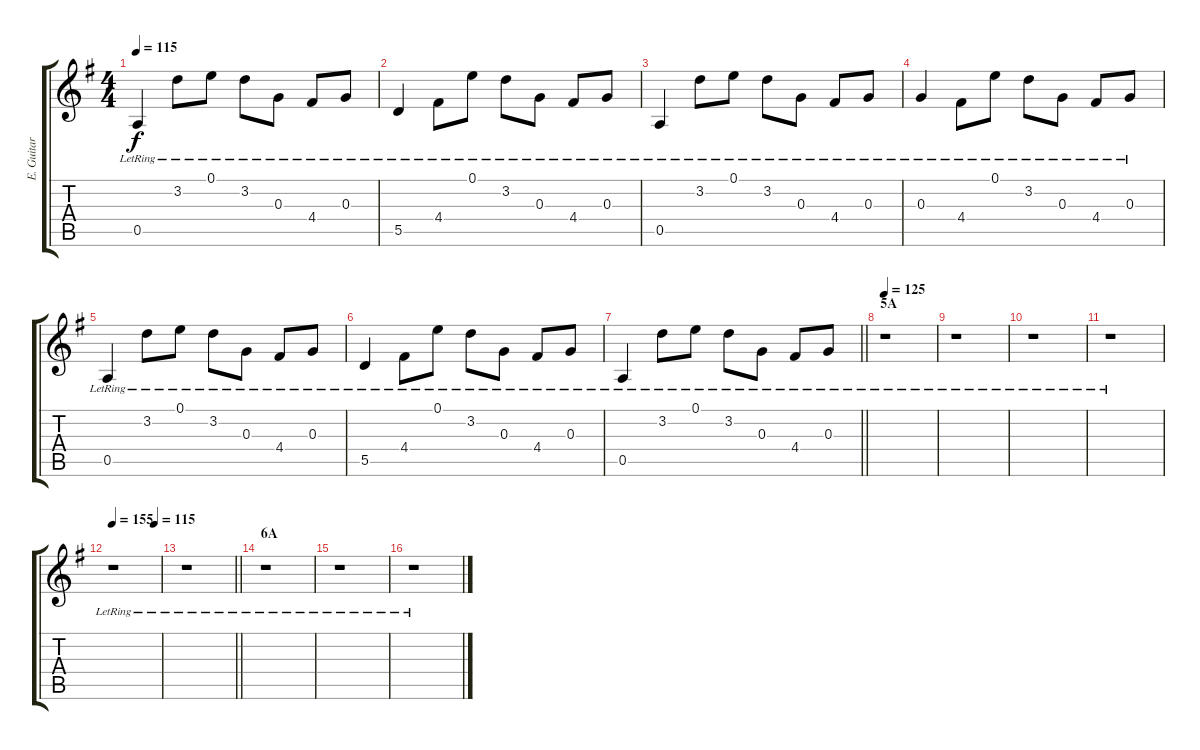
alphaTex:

\track ("E. Guitar II" "E. Guitar ") {instrument electricguitarclean}
\staff {score tabs}
\tuning (E4 B3 G3 D3 A2 E2) {hide}
\ts (4 4)
\tempo 115
\clef g2
\ks g
0.5{lr}.4{dy f} 3.2{lr}.8 0.1{lr}.8 3.2{lr}.8 0.3{lr}.8 4.4{lr}.8 0.3{lr}.8 |
5.5{lr}.4 4.4{lr}.8 0.1{lr}.8 3.2{lr}.8 0.3{lr}.8 4.4{lr}.8 0.3{lr}.8 |
0.5{lr}.4 3.2{lr}.8 0.1{lr}.8 3.2{lr}.8 0.3{lr}.8 4.4{lr}.8 0.3{lr}.8 |
0.3{lr}.4 4.4{lr}.8 0.1{lr}.8 3.2{lr}.8 0.3{lr}.8 4.4{lr}.8 0.3{lr}.8 |
0.5{lr}.4 3.2{lr}.8 0.1{lr}.8 3.2{lr}.8 0.3{lr}.8 4.4{lr}.8 0.3{lr}.8 |
5.5{lr}.4 4.4{lr}.8 0.1{lr}.8 3.2{lr}.8 0.3{lr}.8 4.4{lr}.8 0.3{lr}.8 |
\barLineRight lightlight
0.5{lr}.4 3.2{lr}.8 0.1{lr}.8 3.2{lr}.8 0.3{lr}.8 4.4{lr}.8 0.3{lr}.8 |
\section ("" "5A")
\tempo 125
r.1 |
r.1 |
r.1 |
r.1 |
\tempo 155
\tempo (115 0.875)
r.1 |
\barLineRight lightlight
r.1 |
\section ("" "6A")
r.1 |
r.1 |
r.1
